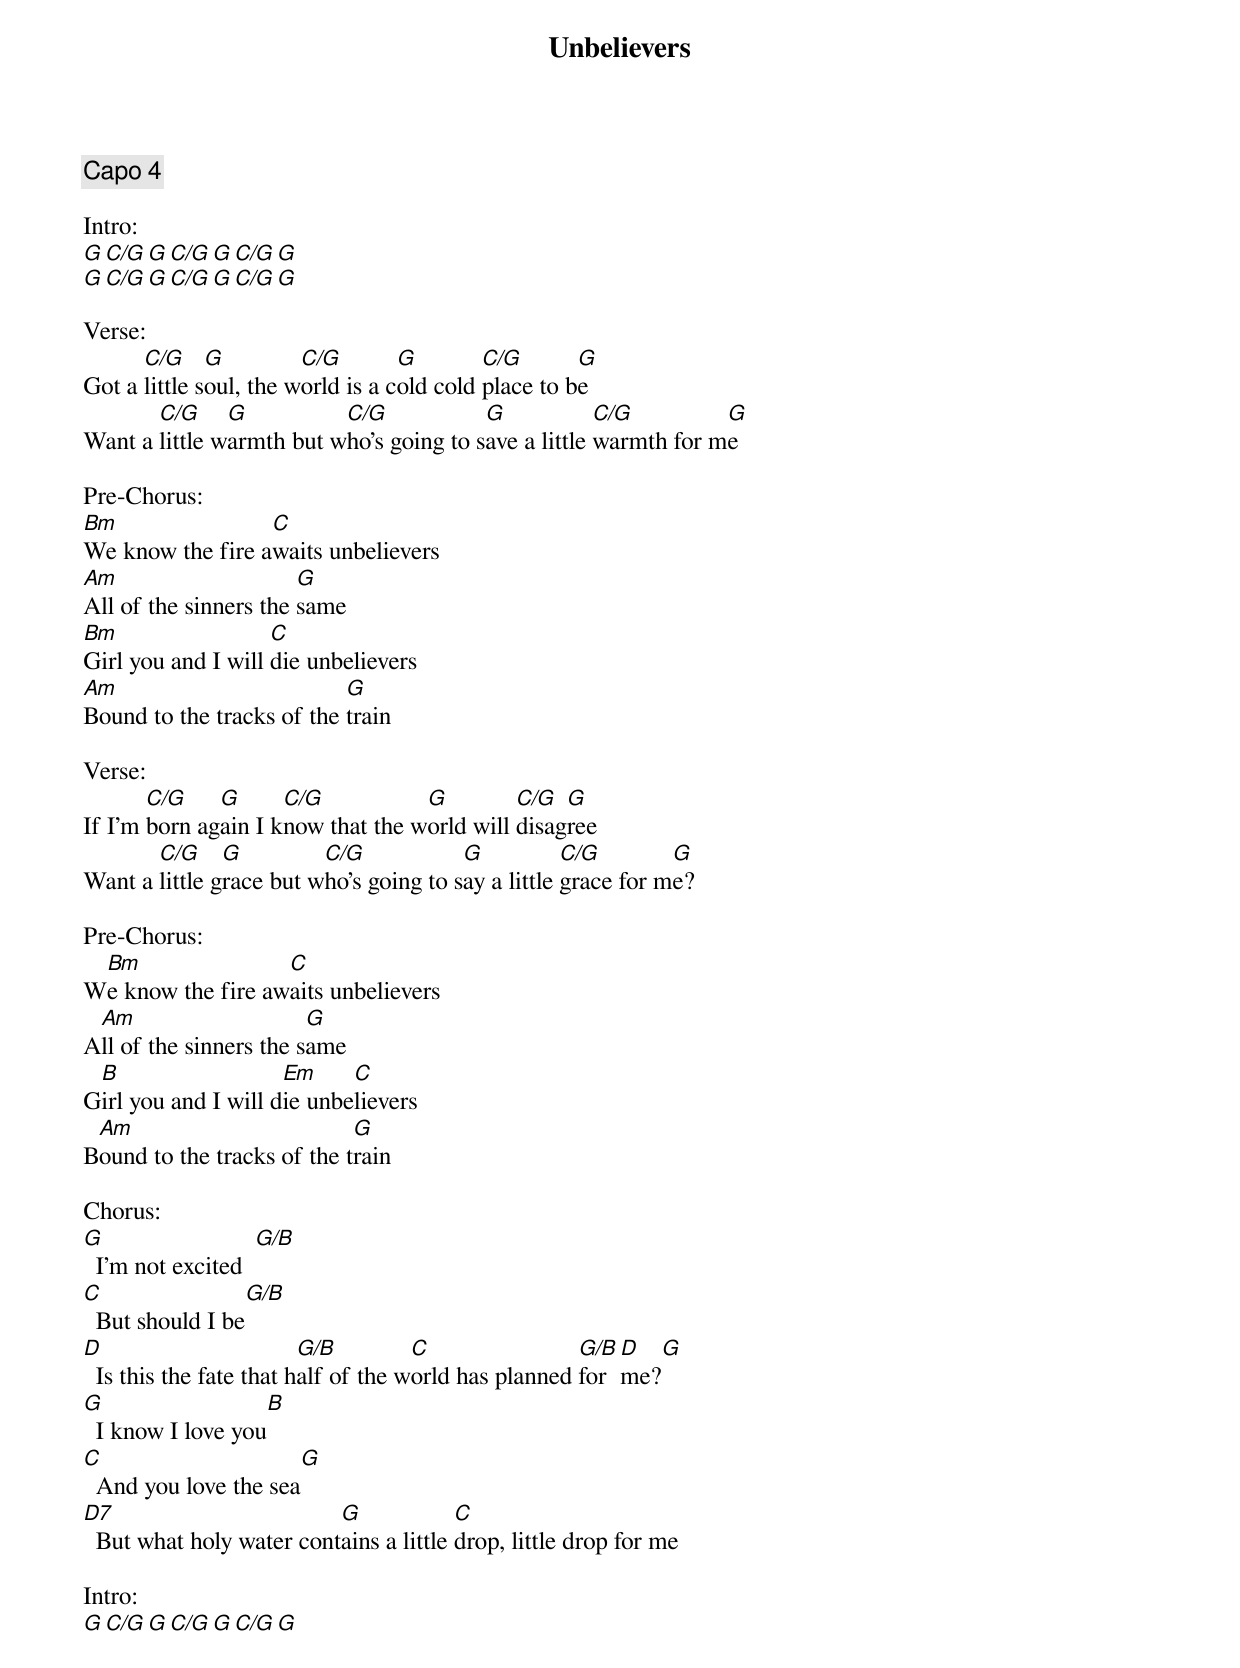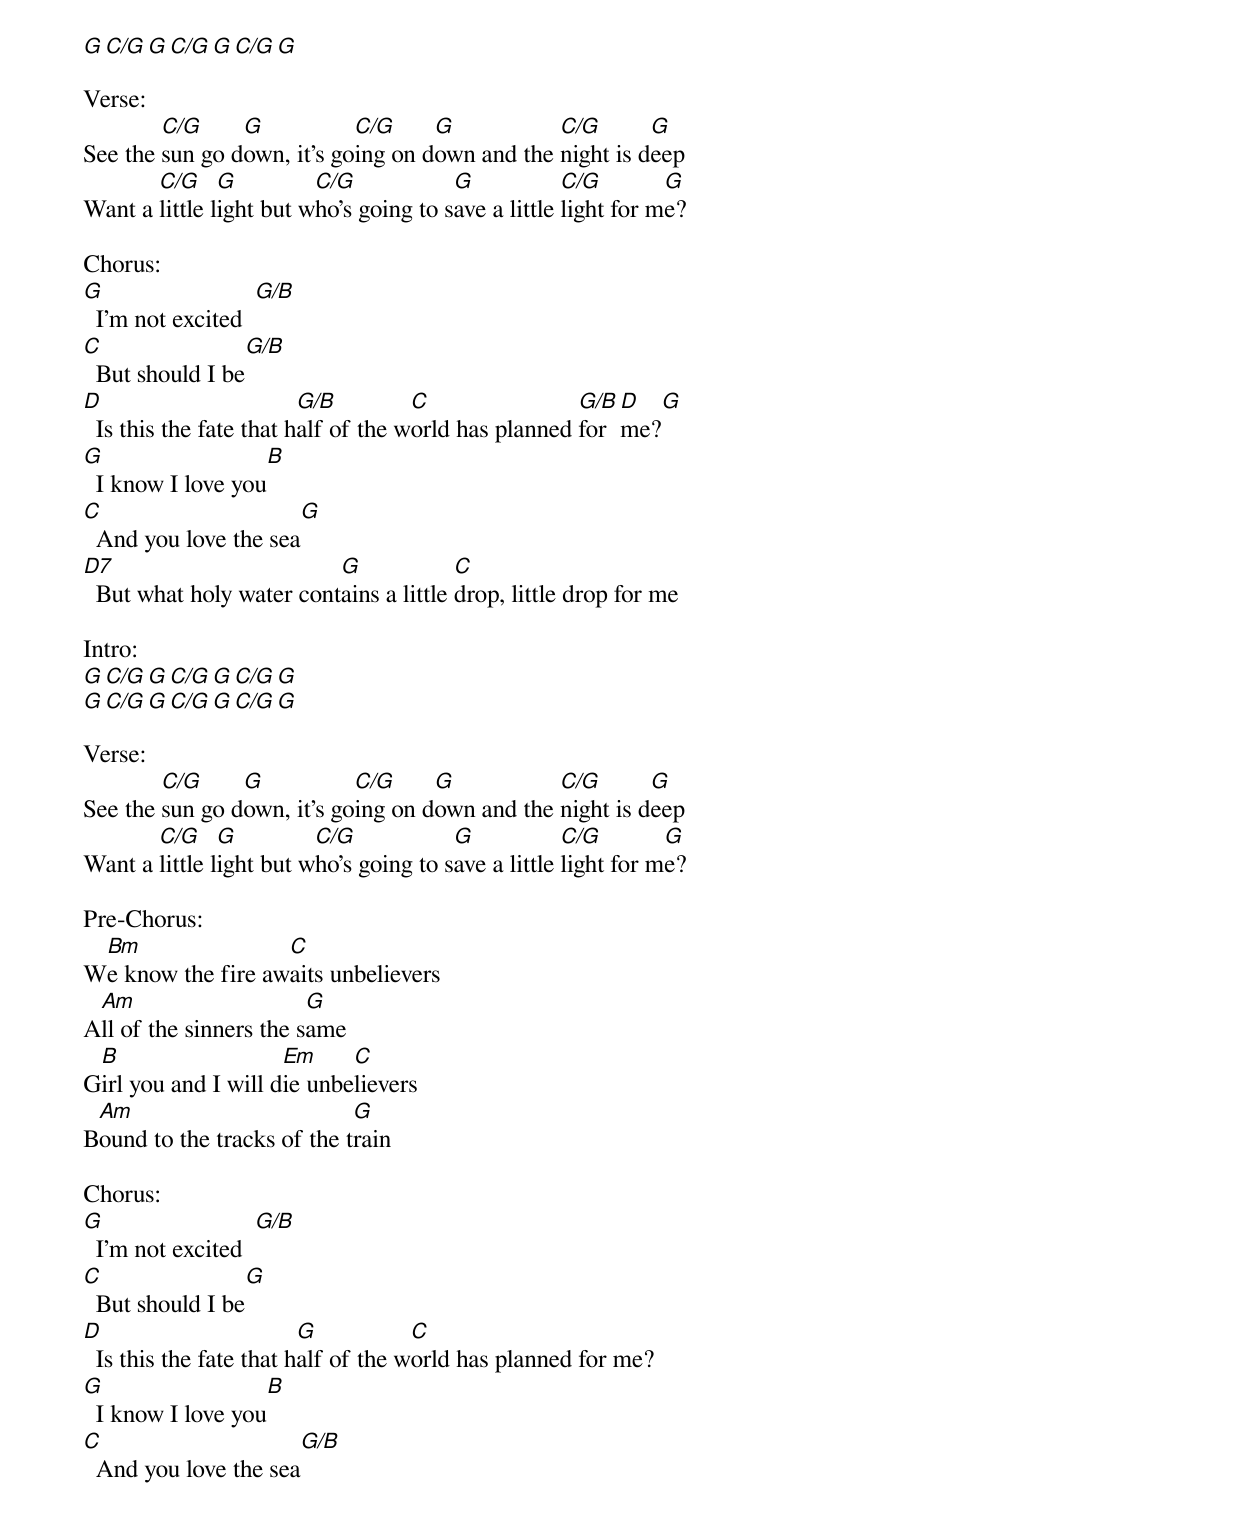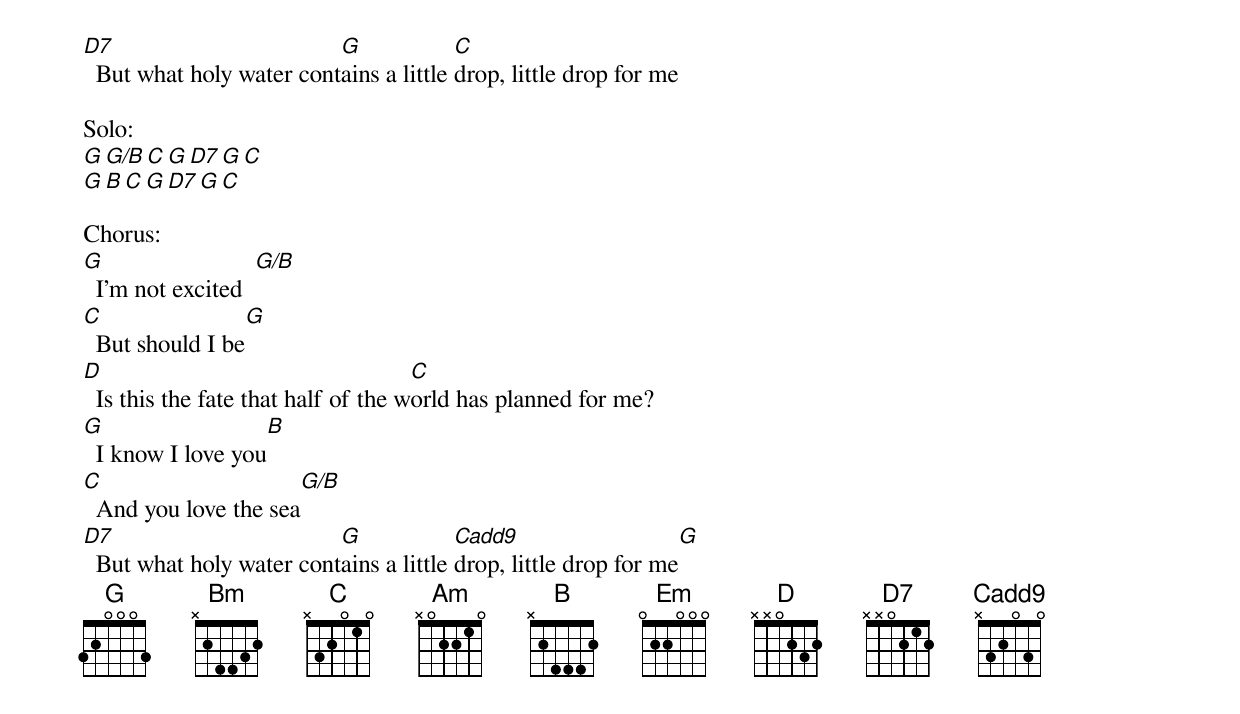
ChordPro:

{title:Unbelievers}
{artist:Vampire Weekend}
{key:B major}
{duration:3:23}
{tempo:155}
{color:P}

{comment: Capo 4}

Intro:
[G][C/G][G][C/G][G][C/G][G]
[G][C/G][G][C/G][G][C/G][G]

Verse:
Got a [C/G]little s[G]oul, the w[C/G]orld is a c[G]old cold [C/G]place to b[G]e
Want a [C/G]little w[G]armth but w[C/G]ho’s going to s[G]ave a little [C/G]warmth for m[G]e

Pre-Chorus:
[Bm]We know the fire a[C]waits unbelievers
[Am]All of the sinners the [G]same
[Bm]Girl you and I will [C]die unbelievers
[Am]Bound to the tracks of the [G]train

Verse:
If I’m [C/G]born ag[G]ain I k[C/G]now that the w[G]orld will [C/G]disag[G]ree
Want a [C/G]little g[G]race but w[C/G]ho’s going to s[G]ay a little [C/G]grace for m[G]e?

Pre-Chorus:
W[Bm]e know the fire aw[C]aits unbelievers
A[Am]ll of the sinners the s[G]ame
G[B]irl you and I will d[Em]ie unbe[C]lievers
B[Am]ound to the tracks of the t[G]rain

Chorus:
[G]  I’m not excited  [G/B]
[C]  But should I be[G/B]
[D]  Is this the fate that h[G/B]alf of the w[C]orld has planned [G/B]for [D]me?[G]
[G]  I know I love you[B]
[C]  And you love the sea[G]
[D7]  But what holy water cont[G]ains a little [C]drop, little drop for me

Intro:
[G][C/G][G][C/G][G][C/G][G]
[G][C/G][G][C/G][G][C/G][G]

Verse:
See the [C/G]sun go d[G]own, it’s go[C/G]ing on d[G]own and the [C/G]night is d[G]eep
Want a [C/G]little l[G]ight but w[C/G]ho’s going to s[G]ave a little [C/G]light for m[G]e?

Chorus:
[G]  I’m not excited  [G/B]
[C]  But should I be[G/B]
[D]  Is this the fate that h[G/B]alf of the w[C]orld has planned [G/B]for [D]me?[G]
[G]  I know I love you[B]
[C]  And you love the sea[G]
[D7]  But what holy water cont[G]ains a little [C]drop, little drop for me

Intro:
[G][C/G][G][C/G][G][C/G][G]
[G][C/G][G][C/G][G][C/G][G]

Verse:
See the [C/G]sun go d[G]own, it’s go[C/G]ing on d[G]own and the [C/G]night is d[G]eep
Want a [C/G]little l[G]ight but w[C/G]ho’s going to s[G]ave a little [C/G]light for m[G]e?

Pre-Chorus:
W[Bm]e know the fire aw[C]aits unbelievers
A[Am]ll of the sinners the s[G]ame
G[B]irl you and I will d[Em]ie unbe[C]lievers
B[Am]ound to the tracks of the t[G]rain

Chorus:
[G]  I’m not excited  [G/B]
[C]  But should I be[G]
[D]  Is this the fate that h[G]alf of the w[C]orld has planned for me?
[G]  I know I love you[B]
[C]  And you love the sea[G/B]
[D7]  But what holy water cont[G]ains a little [C]drop, little drop for me

Solo:
[G][G/B][C][G][D7][G][C]
[G][B][C][G][D7][G][C]

Chorus:
[G]  I’m not excited  [G/B]
[C]  But should I be[G]
[D]  Is this the fate that half of the w[C]orld has planned for me?
[G]  I know I love you[B]
[C]  And you love the sea[G/B]
[D7]  But what holy water cont[G]ains a little [Cadd9]drop, little drop for me[G]
